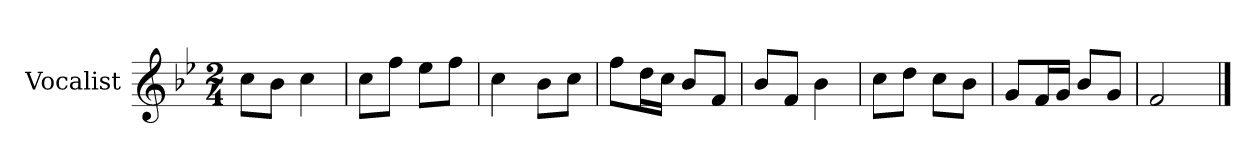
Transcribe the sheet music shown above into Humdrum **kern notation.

**kern
*part1
*staff1
*I"Vocalist
*k[b-e-]
*B-:
*M2/4
=
8ccL
8b-J
4cc
=1
8ccL
8ffJ
8ee-L
8ffJ
=2
4cc
8b-L
8ccJ
=3
8ffL
16ddL
16ccJJ
8b-L
8fJ
=4
8b-L
8fJ
4b-
=5
8ccL
8ddJ
8ccL
8b-J
=6
8gL
16fL
16gJJ
8b-L
8gJ
=7
2f
==
*-
